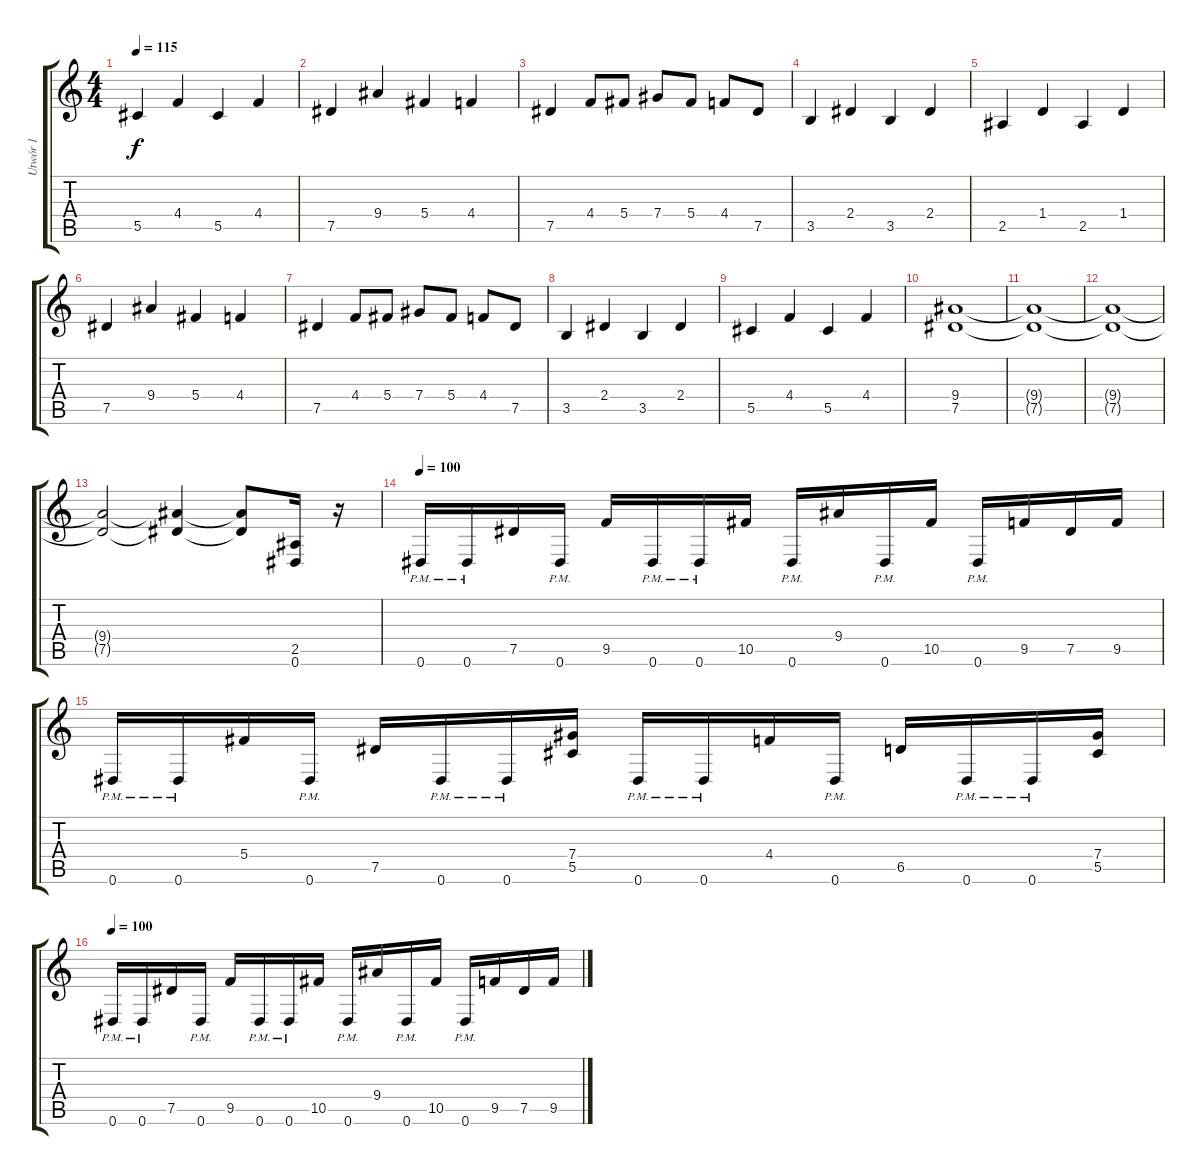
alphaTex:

\track ("Utwór 1" "Utwór 1") {instrument distortionguitar}
\staff {score tabs}
\tuning (Eb4 Bb3 Gb3 Db3 Ab2 Eb2) {hide}
\ts (4 4)
\tempo 115
\clef g2
\ks c
5.5.4{dy f} 4.4.4 5.5.4 4.4.4 |
7.5.4 9.4.4 5.4.4 4.4.4 |
7.5.4 4.4.8 5.4.8 7.4.8 5.4.8 4.4.8 7.5.8 |
3.5.4 2.4.4 3.5.4 2.4.4 |
2.5.4 1.4.4 2.5.4 1.4.4 |
7.5.4 9.4.4 5.4.4 4.4.4 |
7.5.4 4.4.8 5.4.8 7.4.8 5.4.8 4.4.8 7.5.8 |
3.5.4 2.4.4 3.5.4 2.4.4 |
5.5.4 4.4.4 5.5.4 4.4.4 |
(9.4 7.5).1 |
(9.4{t} 7.5{t}).1 |
(9.4{t} 7.5{t}).1 |
(9.4{t} 7.5{t}).2 (9.4{t} 7.5{t}).4 (9.4{t} 7.5{t}).8 (2.5 0.6).16 r.16 |
\tempo 100
0.6{pm}.16 0.6{pm}.16 7.5.16 0.6{pm}.16 9.5.16 0.6{pm}.16 0.6{pm}.16 10.5.16 0.6{pm}.16 9.4.16 0.6{pm}.16 10.5.16 0.6{pm}.16 9.5.16 7.5.16 9.5.16 |
0.6{pm}.16 0.6{pm}.16 5.4.16 0.6{pm}.16 7.5.16 0.6{pm}.16 0.6{pm}.16 (7.4 5.5).16 0.6{pm}.16 0.6{pm}.16 4.4.16 0.6{pm}.16 6.5.16 0.6{pm}.16 0.6{pm}.16 (7.4 5.5).16 |
\tempo 100
0.6{pm}.16 0.6{pm}.16 7.5.16 0.6{pm}.16 9.5.16 0.6{pm}.16 0.6{pm}.16 10.5.16 0.6{pm}.16 9.4.16 0.6{pm}.16 10.5.16 0.6{pm}.16 9.5.16 7.5.16 9.5.16
